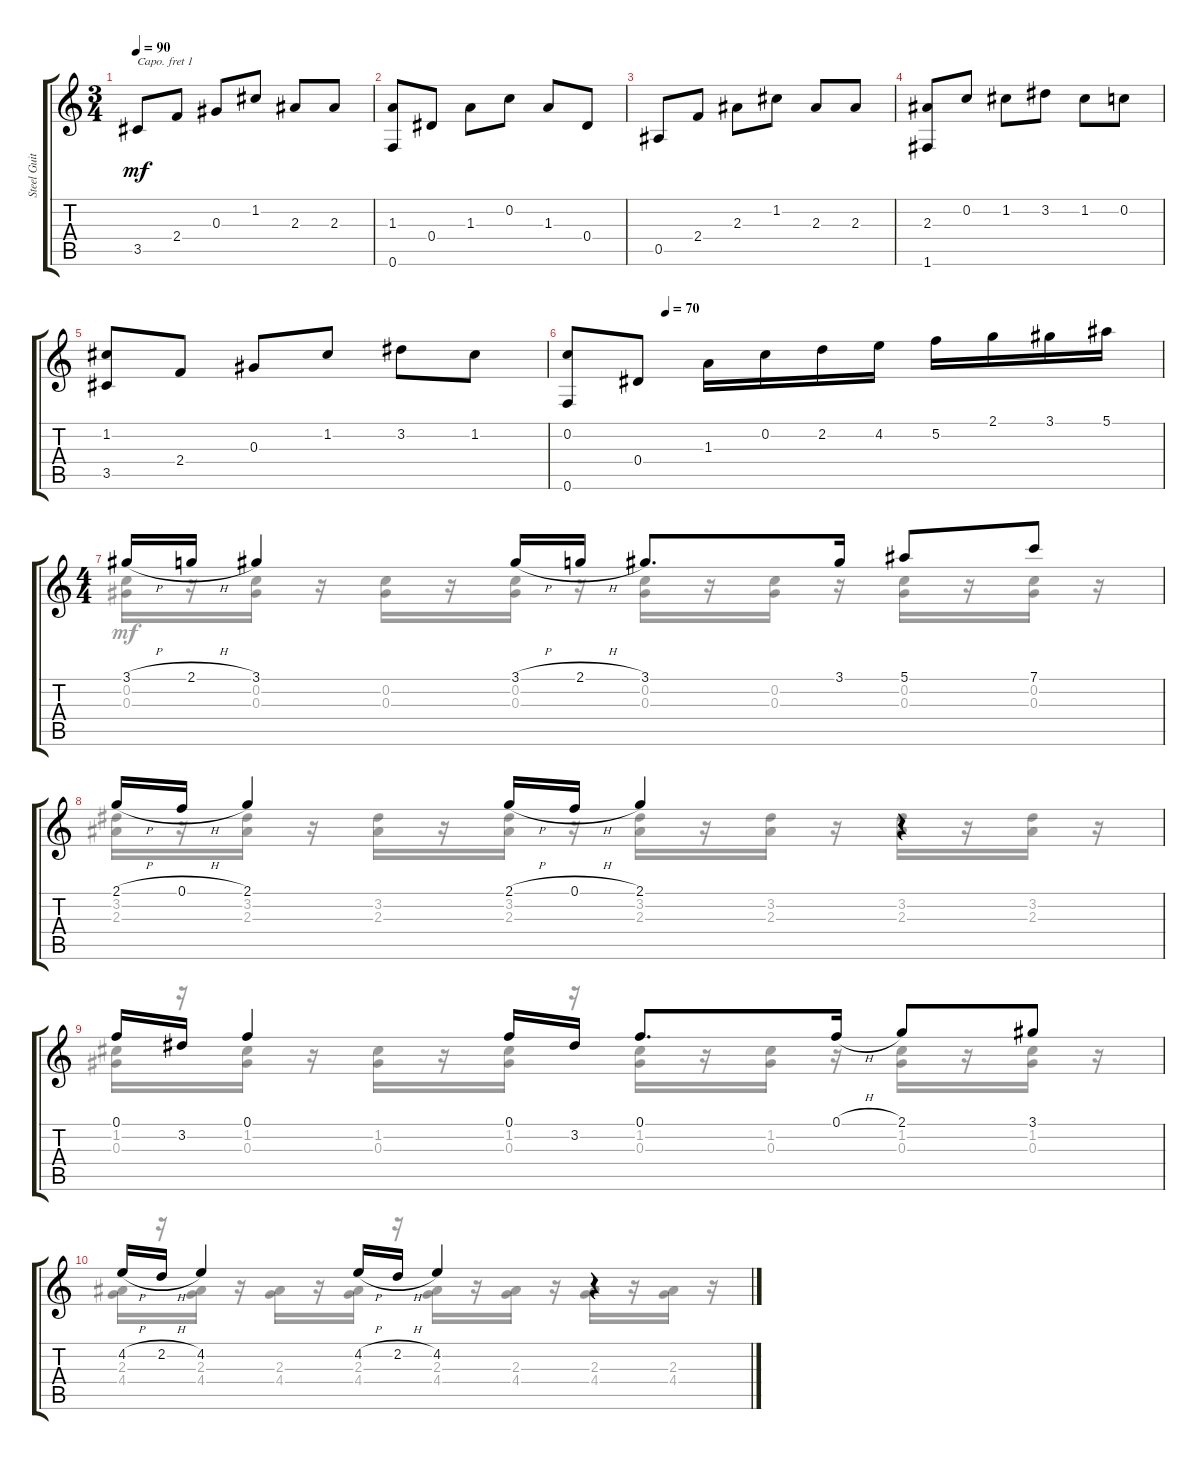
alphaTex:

\track ("Steel Guitar" "Steel Guit") {instrument acousticguitarsteel}
\staff {score tabs}
\capo 1
\tuning (E4 B3 G3 D3 A2 E2) {hide}
\voice
\ts (3 4)
\tempo 90
\clef g2
\ks c
3.5.8{dy mf} 2.4.8 0.3.8 1.2.8 2.3.8 2.3.8 |
(1.3 0.6).8 0.4.8 1.3.8 0.2.8 1.3.8 0.4.8 |
0.5.8 2.4.8 2.3.8 1.2.8 2.3.8 2.3.8 |
(2.3 1.6).8 0.2.8 1.2.8 3.2.8 1.2.8 0.2.8 |
(1.2 3.5).8 2.4.8 0.3.8 1.2.8 3.2.8 1.2.8 |
\tempo (70 0.16666666666666666)
(0.2 0.6).8 0.4.8 1.3.16 0.2.16 2.2.16 4.2.16 5.2.16 2.1.16 3.1.16 5.1.16 |
\ts (4 4)
3.1{h}.16 2.1{h}.16 3.1.4 3.1{h}.16 2.1{h}.16 3.1.8{d} 3.1.16 5.1.8 7.1.8 |
2.1{h}.16 0.1{h}.16 2.1.4 2.1{h}.16 0.1{h}.16 2.1.4 r.4 |
0.1.16 3.2.16 0.1.4 0.1.16 3.2.16 0.1.8{d} 0.1{h}.16 2.1.8 3.1.8 |
4.2{h}.16 2.2{h}.16 4.2.4 4.2{h}.16 2.2{h}.16 4.2.4 r.4
\voice
\clef g2
\ottava regular
\simile none
\ks c
|
|
|
|
|
|
(0.2 0.3).16 r.16 (0.2 0.3).16 r.16 (0.2 0.3).16 r.16 (0.2 0.3).16 r.16 (0.2 0.3).16 r.16 (0.2 0.3).16 r.16 (0.2 0.3).16 r.16 (0.2 0.3).16 r.16 |
(3.2 2.3).16 r.16 (3.2 2.3).16 r.16 (3.2 2.3).16 r.16 (3.2 2.3).16 r.16 (3.2 2.3).16 r.16 (3.2 2.3).16 r.16 (3.2 2.3).16 r.16 (3.2 2.3).16 r.16 |
(1.2 0.3).16 r.16 (1.2 0.3).16 r.16 (1.2 0.3).16 r.16 (1.2 0.3).16 r.16 (1.2 0.3).16 r.16 (1.2 0.3).16 r.16 (1.2 0.3).16 r.16 (1.2 0.3).16 r.16 |
(2.3 4.4).16 r.16 (2.3 4.4).16 r.16 (2.3 4.4).16 r.16 (2.3 4.4).16 r.16 (2.3 4.4).16 r.16 (2.3 4.4).16 r.16 (2.3 4.4).16 r.16 (2.3 4.4).16 r.16
